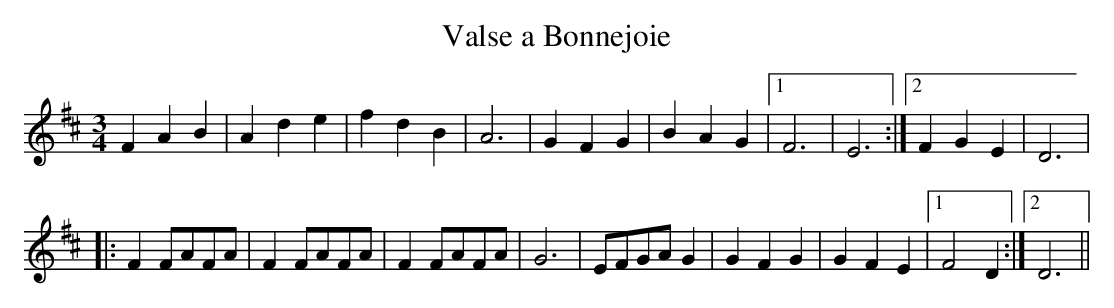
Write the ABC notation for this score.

X:1
T:Valse a Bonnejoie
M:3/4
L:1/4
K:D
FAB | Ade | fdB | A3 | GFG | BAG |1F3 | E3 :|2 FGE | D3 |
|: FF/A/F/A/ | FF/A/F/A/ | FF/A/F/A/ | G3 | E/F/G/A/G | GFG | GFE |1 F2D :|2 D3 ||
